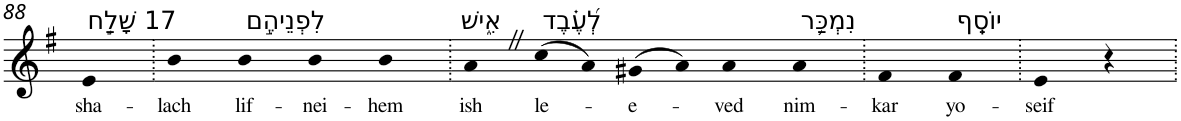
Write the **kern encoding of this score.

**kern	**text
*part1	*part1
*staff1	*staff1
*I"Piano	*
*I'Pno	*
!!LO:PB:g=z
*clefG2	*
*k[f#]	*
*G:	*
=88	=88
!LO:TX:a:t=17 שָׁלַ֣ח	!
!	!LO:LY:b
4e	sha-
=89.	=89.
!	!LO:LY:b
4b	-lach
!LO:TX:a:t=לִפְנֵיהֶ֣ם	!
!	!LO:LY:b
4b	lif-
!	!LO:LY:b
4b	-nei-
!	!LO:LY:b
4b	-hem
=90.	=90.
!LO:TX:a:t=אִ֑ישׁ	!
!	!LO:LY:b
4aZ	ish
!LO:TX:a:t=לְ֝עֶ֗בֶד	!
!	!LO:LY:b
(>8cc	le-
8a)	.
!	!LO:LY:b
(>8g#X	-e-
8a)	.
!	!LO:LY:b
4a	-ved
!LO:TX:a:t=נִמְכַּ֥ר	!
!	!LO:LY:b
4a	nim-
=91.	=91.
!	!LO:LY:b
4f#	-kar
!LO:TX:a:t=יוֹסֵֽף	!
!	!LO:LY:b
4f#	yo-
=92.	=92.
!	!LO:LY:b
4e	-seif
4r	.
=.	=.
*-	*-
